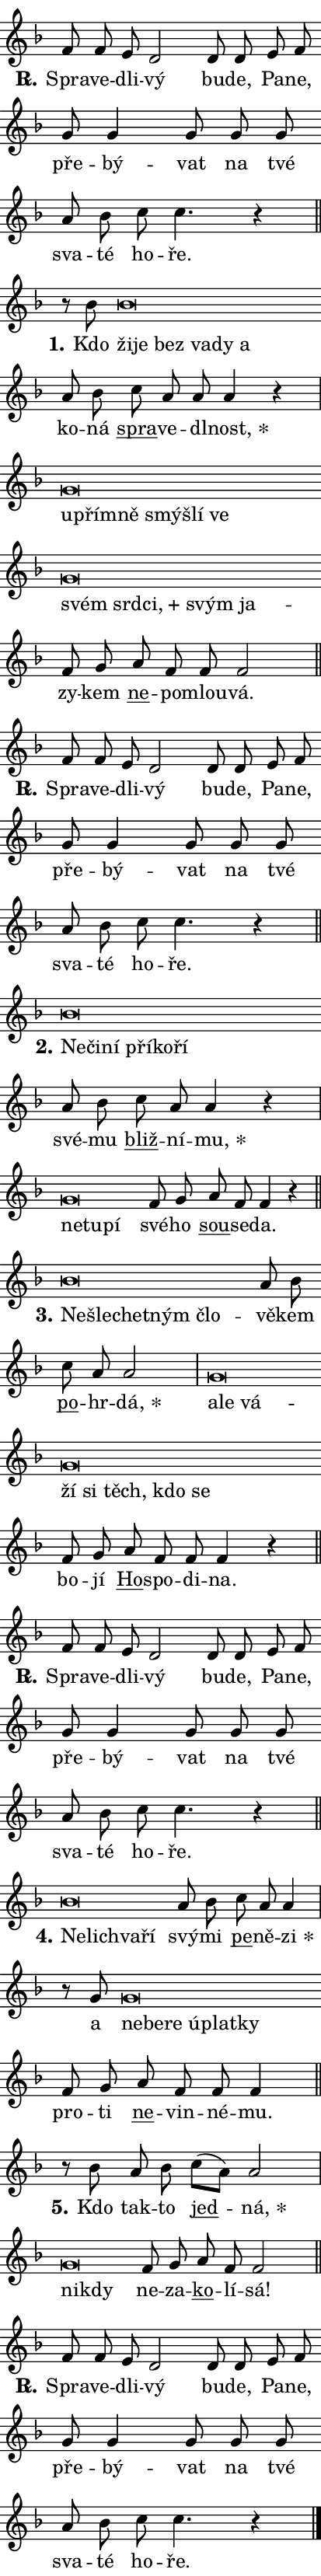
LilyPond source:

\version "2.22.1"
\header { tagline = "" }
\paper {
  indent = 0\cm
  top-margin = 0\cm
  right-margin = 0\cm
  bottom-margin = 0\cm
  left-margin = 0\cm
  paper-width = 7\cm
  page-breaking = #ly:one-page-breaking
  system-system-spacing.basic-distance = #11
  score-system-spacing.basic-distance = #11
  ragged-last = ##f
}


%% Author: Thomas Morley
%% https://lists.gnu.org/archive/html/lilypond-user/2020-05/msg00002.html
#(define (line-position grob)
"Returns position of @var[grob} in current system:
   @code{'start}, if at first time-step
   @code{'end}, if at last time-step
   @code{'middle} otherwise
"
  (let* ((col (ly:item-get-column grob))
         (ln (ly:grob-object col 'left-neighbor))
         (rn (ly:grob-object col 'right-neighbor))
         (col-to-check-left (if (ly:grob? ln) ln col))
         (col-to-check-right (if (ly:grob? rn) rn col))
         (break-dir-left
           (and
             (ly:grob-property col-to-check-left 'non-musical #f)
             (ly:item-break-dir col-to-check-left)))
         (break-dir-right
           (and
             (ly:grob-property col-to-check-right 'non-musical #f)
             (ly:item-break-dir col-to-check-right))))
        (cond ((eqv? 1 break-dir-left) 'start)
              ((eqv? -1 break-dir-right) 'end)
              (else 'middle))))

#(define (tranparent-at-line-position vctor)
  (lambda (grob)
  "Relying on @code{line-position} select the relevant enry from @var{vctor}.
Used to determine transparency,"
    (case (line-position grob)
      ((end) (not (vector-ref vctor 0)))
      ((middle) (not (vector-ref vctor 1)))
      ((start) (not (vector-ref vctor 2))))))

noteHeadBreakVisibility =
#(define-music-function (break-visibility)(vector?)
"Makes @code{NoteHead}s transparent relying on @var{break-visibility}"
#{
  \override NoteHead.transparent =
    #(tranparent-at-line-position break-visibility)
#})

#(define delete-ledgers-for-transparent-note-heads
  (lambda (grob)
    "Reads whether a @code{NoteHead} is transparent.
If so this @code{NoteHead} is removed from @code{'note-heads} from
@var{grob}, which is supposed to be @code{LedgerLineSpanner}.
As a result ledgers are not printed for this @code{NoteHead}"
    (let* ((nhds-array (ly:grob-object grob 'note-heads))
           (nhds-list
             (if (ly:grob-array? nhds-array)
                 (ly:grob-array->list nhds-array)
                 '()))
           ;; Relies on the transparent-property being done before
           ;; Staff.LedgerLineSpanner.after-line-breaking is executed.
           ;; This is fragile ...
           (to-keep
             (remove
               (lambda (nhd)
                 (ly:grob-property nhd 'transparent #f))
               nhds-list)))
      ;; TODO find a better method to iterate over grob-arrays, similiar
      ;; to filter/remove etc for lists
      ;; For now rebuilt from scratch
      (set! (ly:grob-object grob 'note-heads)  '())
      (for-each
        (lambda (nhd)
          (ly:pointer-group-interface::add-grob grob 'note-heads nhd))
        to-keep))))

hideNotes = {
  \noteHeadBreakVisibility #begin-of-line-visible
}
unHideNotes = {
  \noteHeadBreakVisibility #all-visible
}

% work-around for resetting accidentals
% https://lilypond.org/doc/v2.23/Documentation/notation/displaying-rhythms#unmetered-music
cadenzaMeasure = {
  \cadenzaOff
  \partial 1024 s1024
  \cadenzaOn
}

#(define-markup-command (accent layout props text) (markup?)
  "Underline accented syllable"
  (interpret-markup layout props
    #{\markup \override #'(offset . 4.3) \underline { #text }#}))

responsum = \markup \concat {
  "R" \hspace #-1.05 \path #0.1 #'((moveto 0 0.07) (lineto 0.9 0.8)) \hspace #0.05 "."
}

\layout {
    \context {
        \Staff
        \remove "Time_signature_engraver"
        \override LedgerLineSpanner.after-line-breaking = #delete-ledgers-for-transparent-note-heads
    }
    \context {
        \Voice {
            \override NoteHead.output-attributes = #'((class . "notehead"))
            \override Hairpin.height = #0.55
        }
    }
    \context {
        \Lyrics {
            \override StanzaNumber.output-attributes = #'((class . "stanzanumber"))
            \override LyricSpace.minimum-distance = #0.9
            \override LyricText.font-name = #"TeX Gyre Schola"
            \override LyricText.font-size = 1
            \override StanzaNumber.font-name = #"TeX Gyre Schola Bold"
            \override StanzaNumber.font-size = 1
        }
    }
}

% magnetic-lyrics.ily
%
%   written by
%     Jean Abou Samra <jean@abou-samra.fr>
%     Werner Lemberg <wl@gnu.org>
%
%   adapted by
%     Jiri Hon <jiri.hon@gmail.com>
%
% Version 2022-Apr-15

% https://www.mail-archive.com/lilypond-user@gnu.org/msg149350.html

#(define (Left_hyphen_pointer_engraver context)
   "Collect syllable-hyphen-syllable occurrences in lyrics and store
them in properties.  This engraver only looks to the left.  For
example, if the lyrics input is @code{foo -- bar}, it does the
following.

@itemize @bullet
@item
Set the @code{text} property of the @code{LyricHyphen} grob between
@q{foo} and @q{bar} to @code{foo}.

@item
Set the @code{left-hyphen} property of the @code{LyricText} grob with
text @q{foo} to the @code{LyricHyphen} grob between @q{foo} and
@q{bar}.
@end itemize

Use this auxiliary engraver in combination with the
@code{lyric-@/text::@/apply-@/magnetic-@/offset!} hook."
   (let ((hyphen #f)
         (text #f))
     (make-engraver
      (acknowledgers
       ((lyric-syllable-interface engraver grob source-engraver)
        (set! text grob)))
      (end-acknowledgers
       ((lyric-hyphen-interface engraver grob source-engraver)
        ;(when (not (grob::has-interface grob 'lyric-space-interface))
          (set! hyphen grob)));)
      ((stop-translation-timestep engraver)
       (when (and text hyphen)
         (ly:grob-set-object! text 'left-hyphen hyphen))
       (set! text #f)
       (set! hyphen #f)))))

#(define (lyric-text::apply-magnetic-offset! grob)
   "If the space between two syllables is less than the value in
property @code{LyricText@/.details@/.squash-threshold}, move the right
syllable to the left so that it gets concatenated with the left
syllable.

Use this function as a hook for
@code{LyricText@/.after-@/line-@/breaking} if the
@code{Left_@/hyphen_@/pointer_@/engraver} is active."
   (let ((hyphen (ly:grob-object grob 'left-hyphen #f)))
     (when hyphen
       (let ((left-text (ly:spanner-bound hyphen LEFT)))
         (when (grob::has-interface left-text 'lyric-syllable-interface)
           (let* ((common (ly:grob-common-refpoint grob left-text X))
                  (this-x-ext (ly:grob-extent grob common X))
                  (left-x-ext
                   (begin
                     ;; Trigger magnetism for left-text.
                     (ly:grob-property left-text 'after-line-breaking)
                     (ly:grob-extent left-text common X)))
                  ;; `delta` is the gap width between two syllables.
                  (delta (- (interval-start this-x-ext)
                            (interval-end left-x-ext)))
                  (details (ly:grob-property grob 'details))
                  (threshold (assoc-get 'squash-threshold details 0.2)))
             (when (< delta threshold)
               (let* (;; We have to manipulate the input text so that
                      ;; ligatures crossing syllable boundaries are not
                      ;; disabled.  For languages based on the Latin
                      ;; script this is essentially a beautification.
                      ;; However, for non-Western scripts it can be a
                      ;; necessity.
                      (lt (ly:grob-property left-text 'text))
                      (rt (ly:grob-property grob 'text))
                      (is-space (grob::has-interface hyphen 'lyric-space-interface))
                      (space (if is-space " " ""))
                      (space-markup (grob-interpret-markup grob " "))
                      (space-size (interval-length (ly:stencil-extent space-markup X)))
                      (extra-delta (if is-space space-size 0))
                      ;; Append new syllable.
                      (ltrt-space (if (and (string? lt) (string? rt))
                                (string-append lt space rt)
                                (make-concat-markup (list lt space rt))))
                      ;; Right-align `ltrt` to the right side.
                      (ltrt-space-markup (grob-interpret-markup
                               grob
                               (make-translate-markup
                                (cons (interval-length this-x-ext) 0)
                                (make-right-align-markup ltrt-space)))))
                 (begin
                   ;; Don't print `left-text`.
                   (ly:grob-set-property! left-text 'stencil #f)
                   ;; Set text and stencil (which holds all collected
                   ;; syllables so far) and shift it to the left.
                   (ly:grob-set-property! grob 'text ltrt-space)
                   (ly:grob-set-property! grob 'stencil ltrt-space-markup)
                   (ly:grob-translate-axis! grob (- (- delta extra-delta)) X))))))))))


#(define (lyric-hyphen::displace-bounds-first grob)
   ;; Make very sure this callback isn't triggered too early.
   (let ((left (ly:spanner-bound grob LEFT))
         (right (ly:spanner-bound grob RIGHT)))
     (ly:grob-property left 'after-line-breaking)
     (ly:grob-property right 'after-line-breaking)
     (ly:lyric-hyphen::print grob)))

squashThreshold = #0.4

\layout {
  \context {
    \Lyrics
    \consists #Left_hyphen_pointer_engraver
    \override LyricText.after-line-breaking =
      #lyric-text::apply-magnetic-offset!
    \override LyricHyphen.stencil = #lyric-hyphen::displace-bounds-first
    \override LyricText.details.squash-threshold = \squashThreshold
    \override LyricHyphen.minimum-distance = 0
    \override LyricHyphen.minimum-length = \squashThreshold
  }
}

squash = \override LyricText.details.squash-threshold = 9999
unSquash = \override LyricText.details.squash-threshold = \squashThreshold

left = \override LyricText.self-alignment-X = #LEFT
unLeft = \revert LyricText.self-alignment-X

starOffset = #(lambda (grob) 
                (let ((x_offset (ly:self-alignment-interface::aligned-on-x-parent grob)))
                  (if (= x_offset 0) 0 (+ x_offset 1.2))))

star = #(define-music-function (syllable)(string?)
"Append star separator at the end of a syllable"
#{
  \once \override LyricText.X-offset = #starOffset
  \lyricmode { \markup {
    #syllable
    \override #'((font-name . "TeX Gyre Schola Bold")) \hspace #0.2 \lower #0.65 \larger "*"
  } }
#})

starAccent = #(define-music-function (syllable)(string?)
"Append star separator at the end of a syllable and make accent"
#{
  \once \override LyricText.X-offset = #starOffset
  \lyricmode { \markup {
    \accent #syllable
    \override #'((font-name . "TeX Gyre Schola Bold")) \hspace #0.2 \lower #0.65 \larger "*"
  } }
#})

breath = #(define-music-function (syllable)(string?)
"Append breathing indicator at the end of a syllable"
#{
  \lyricmode { \markup { #syllable "+" } }
#})

optionalBreath = #(define-music-function (syllable)(string?)
"Append optional breathing indicator at the end of a syllable"
#{
  \lyricmode { \markup { #syllable "(+)" } }
#})


\score {
    <<
        \new Voice = "melody" { \cadenzaOn \key f \major \relative { f'8 f e d2 \bar "" d8 d e f \bar "" g g4 g8 \bar "" g g \bar "" a bes c c4. r4 \cadenzaMeasure \bar "||" \break }
\relative { r8 bes'8 bes\breve*1/16 \hideNotes \breve*1/16 \bar "" \breve*1/16 \bar "" \breve*1/16 \bar "" \breve*1/16 \breve*1/16 \bar "" \unHideNotes a8 bes \bar "" c a a a4 r \cadenzaMeasure \bar "|" g\breve*1/16 \hideNotes \breve*1/16 \bar "" \breve*1/16 \bar "" \breve*1/16 \bar "" \breve*1/16 \bar "" \breve*1/16 \bar "" \breve*1/16 \bar "" \breve*1/16 \bar "" \breve*1/16 \bar "" \breve*1/16 \breve*1/16 \bar "" \unHideNotes f8 g \bar "" a f f f2 \cadenzaMeasure \bar "||" \break }
\relative { f'8 f e d2 \bar "" d8 d e f \bar "" g g4 g8 \bar "" g g \bar "" a bes c c4. r4 \cadenzaMeasure \bar "||" \break }
\relative { bes'\breve*1/16 \hideNotes \breve*1/16 \bar "" \breve*1/16 \bar "" \breve*1/16 \bar "" \breve*1/16 \breve*1/16 \bar "" \unHideNotes a8 bes \bar "" c a a4 r \cadenzaMeasure \bar "|" g\breve*1/16 \hideNotes \breve*1/16 \breve*1/16 \bar "" \unHideNotes f8 g \bar "" a f f4 r \cadenzaMeasure \bar "||" \break }
\relative { bes'\breve*1/16 \hideNotes \breve*1/16 \bar "" \breve*1/16 \bar "" \breve*1/16 \breve*1/16 \bar "" \unHideNotes a8 bes \bar "" c a a2 \cadenzaMeasure \bar "|" g\breve*1/16 \hideNotes \breve*1/16 \bar "" \breve*1/16 \bar "" \breve*1/16 \bar "" \breve*1/16 \bar "" \breve*1/16 \bar "" \breve*1/16 \breve*1/16 \bar "" \unHideNotes f8 g \bar "" a f f f4 r \cadenzaMeasure \bar "||" \break }
\relative { f'8 f e d2 \bar "" d8 d e f \bar "" g g4 g8 \bar "" g g \bar "" a bes c c4. r4 \cadenzaMeasure \bar "||" \break }
\relative { bes'\breve*1/16 \hideNotes \breve*1/16 \breve*1/16 \bar "" \unHideNotes a8 bes \bar "" c a a4 \cadenzaMeasure \bar "|" r8 g8 g\breve*1/16 \hideNotes \breve*1/16 \bar "" \breve*1/16 \bar "" \breve*1/16 \breve*1/16 \bar "" \unHideNotes f8 g \bar "" a f f f4 \cadenzaMeasure \bar "||" \break }
\relative { r8 bes'8 a8 bes \bar "" c[( a)] a2 \cadenzaMeasure \bar "|" g\breve*1/16 \hideNotes \breve*1/16 \bar "" \unHideNotes f8 g \bar "" a f f2 \cadenzaMeasure \bar "||" \break }
\relative { f'8 f e d2 \bar "" d8 d e f \bar "" g g4 g8 \bar "" g g \bar "" a bes c c4. r4 \cadenzaMeasure \bar "||" \break } \bar "|." }
        \new Lyrics \lyricsto "melody" { \lyricmode { \set stanza = \responsum
Spra -- ve -- dli -- vý bu -- de, Pa -- ne, pře -- bý -- vat na tvé sva -- té ho -- ře.
\set stanza = "1."
Kdo \left ži -- \squash je bez va -- dy a \unLeft \unSquash ko -- ná \markup \accent spra -- ve -- dl -- \star nost, \left u -- \squash přím -- ně smý -- šlí ve svém srd -- \breath "ci," svým ja -- \unLeft \unSquash zy -- kem \markup \accent ne -- po -- mlou -- vá.
\set stanza = \responsum
Spra -- ve -- dli -- vý bu -- de, Pa -- ne, pře -- bý -- vat na tvé sva -- té ho -- ře.
\set stanza = "2."
\left Ne -- \squash či -- ní pří -- ko -- ří \unLeft \unSquash své -- mu \markup \accent bliž -- ní -- \star mu, \left ne -- \squash tu -- pí \unLeft \unSquash své -- ho \markup \accent sou -- se -- da.
\set stanza = "3."
\left Ne -- \squash šle -- chet -- ným člo -- \unLeft \unSquash vě -- kem \markup \accent po -- hr -- \star dá, \left a -- \squash le vá -- ží si těch, kdo se \unLeft \unSquash bo -- jí \markup \accent Ho -- spo -- di -- na.
\set stanza = \responsum
Spra -- ve -- dli -- vý bu -- de, Pa -- ne, pře -- bý -- vat na tvé sva -- té ho -- ře.
\set stanza = "4."
\left Ne -- \squash lichva -- ří \unLeft \unSquash svý -- mi \markup \accent pe -- ně -- \star zi a \left ne -- \squash be -- re úplat -- ky \unLeft \unSquash pro -- ti \markup \accent ne -- vin -- né -- mu.
\set stanza = "5."
Kdo tak -- to \markup \accent jed -- \star ná, \left ni -- \squash kdy \unLeft \unSquash ne -- za -- \markup \accent ko -- lí -- sá!
\set stanza = \responsum
Spra -- ve -- dli -- vý bu -- de, Pa -- ne, pře -- bý -- vat na tvé sva -- té ho -- ře. } }
    >>
    \layout {}
}
